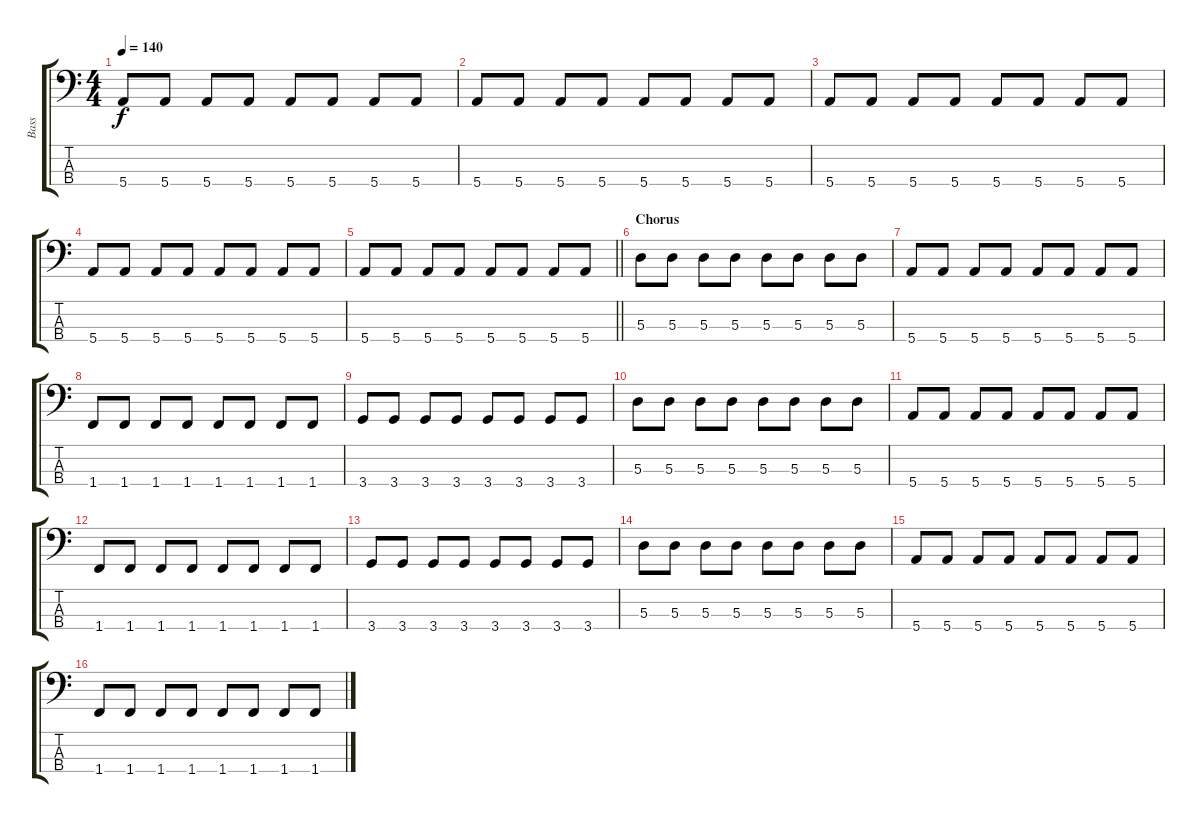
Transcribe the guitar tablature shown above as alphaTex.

\track ("Bass" "Bass") {instrument electricbassfinger}
\staff {score tabs}
\tuning (G2 D2 A1 E1) {hide}
\ts (4 4)
\tempo 140
\clef f4
\ks c
5.4.8{dy f} 5.4.8 5.4.8 5.4.8 5.4.8 5.4.8 5.4.8 5.4.8 |
5.4.8 5.4.8 5.4.8 5.4.8 5.4.8 5.4.8 5.4.8 5.4.8 |
5.4.8 5.4.8 5.4.8 5.4.8 5.4.8 5.4.8 5.4.8 5.4.8 |
5.4.8 5.4.8 5.4.8 5.4.8 5.4.8 5.4.8 5.4.8 5.4.8 |
\barLineRight lightlight
5.4.8 5.4.8 5.4.8 5.4.8 5.4.8 5.4.8 5.4.8 5.4.8 |
\section ("" "Chorus")
5.3.8 5.3.8 5.3.8 5.3.8 5.3.8 5.3.8 5.3.8 5.3.8 |
5.4.8 5.4.8 5.4.8 5.4.8 5.4.8 5.4.8 5.4.8 5.4.8 |
1.4.8 1.4.8 1.4.8 1.4.8 1.4.8 1.4.8 1.4.8 1.4.8 |
3.4.8 3.4.8 3.4.8 3.4.8 3.4.8 3.4.8 3.4.8 3.4.8 |
5.3.8 5.3.8 5.3.8 5.3.8 5.3.8 5.3.8 5.3.8 5.3.8 |
5.4.8 5.4.8 5.4.8 5.4.8 5.4.8 5.4.8 5.4.8 5.4.8 |
1.4.8 1.4.8 1.4.8 1.4.8 1.4.8 1.4.8 1.4.8 1.4.8 |
3.4.8 3.4.8 3.4.8 3.4.8 3.4.8 3.4.8 3.4.8 3.4.8 |
5.3.8 5.3.8 5.3.8 5.3.8 5.3.8 5.3.8 5.3.8 5.3.8 |
5.4.8 5.4.8 5.4.8 5.4.8 5.4.8 5.4.8 5.4.8 5.4.8 |
1.4.8 1.4.8 1.4.8 1.4.8 1.4.8 1.4.8 1.4.8 1.4.8
